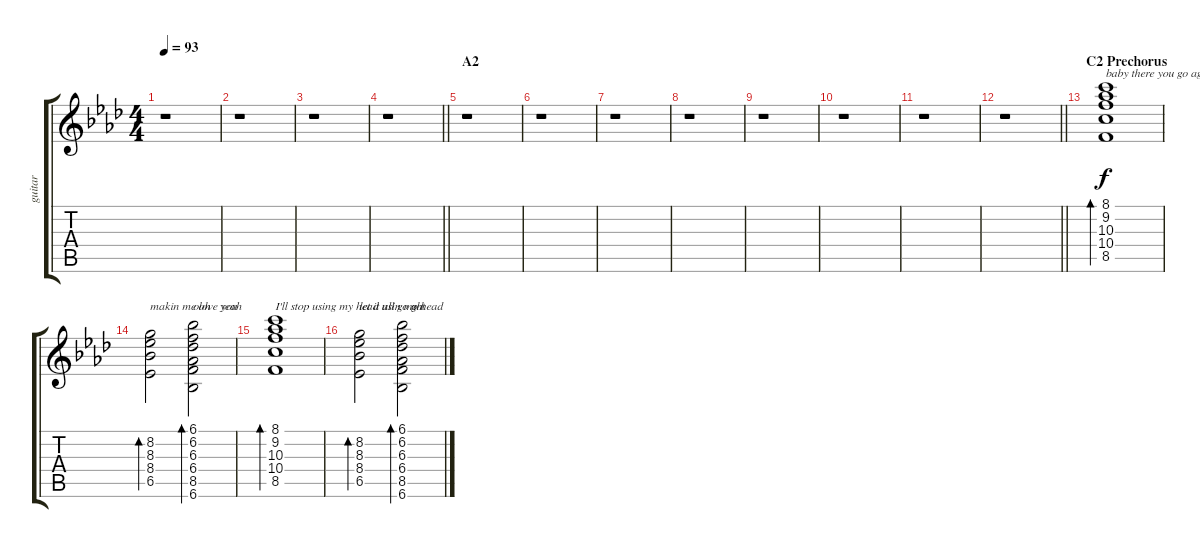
\track ("guitar" "guitar") {instrument acousticguitarsteel}
\staff {score tabs}
\tuning (E4 B3 G3 D3 A2 E2) {hide}
\ts (4 4)
\tempo 93
\clef g2
\ks fminor
r.1{dy f} |
r.1 |
r.1 |
\barLineRight lightlight
r.1 |
\section ("" "A2")
r.1 |
r.1 |
r.1 |
r.1 |
r.1 |
r.1 |
r.1 |
\barLineRight lightlight
r.1 |
\section ("" "C2 Prechorus")
(8.1 9.2 10.3 10.4 8.5).1{bd 120 txt "baby there you go again there you go again"} |
(8.2 8.3 8.4 6.5).2{bd 120 txt "makin me love you"} (6.1 6.2 6.3 6.4 8.5 6.6).2{bd 120 txt "ooh   yeah"} |
(8.1 9.2 10.3 10.4 8.5).1{bd 120 txt "I'll stop using my head usin my head"} |
(8.2 8.3 8.4 6.5).2{bd 120 txt "let it all go oh"} (6.1 6.2 6.3 6.4 8.5 6.6).2{bd 120 txt "   got"}
